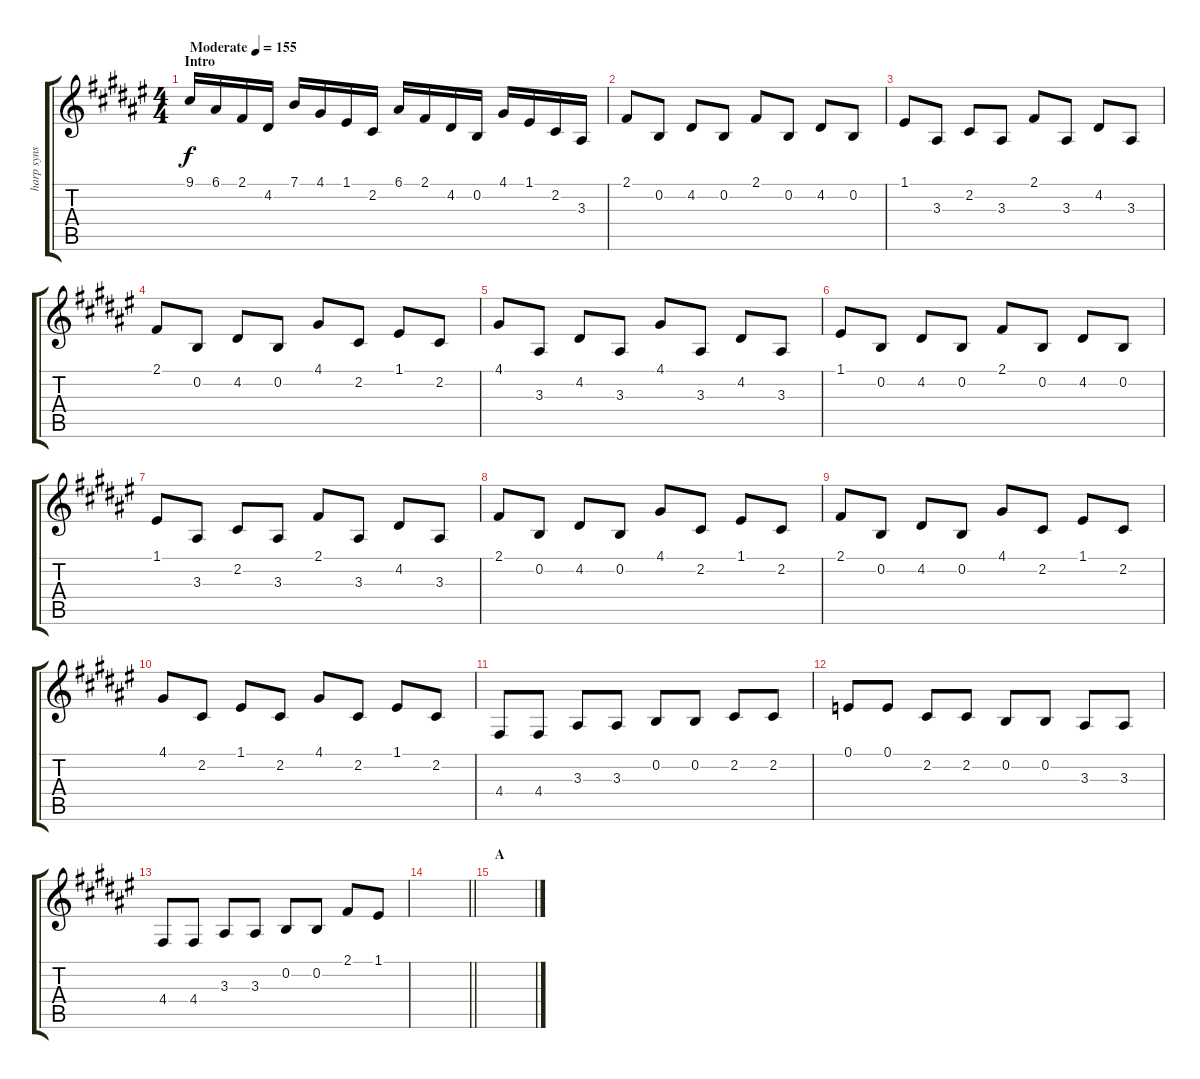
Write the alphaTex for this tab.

\track ("harp syns" "harp syns") {instrument honkytonkpiano}
\staff {score tabs}
\tuning (E4 B3 G3 D3 A2 E2) {hide}
\ts (4 4)
\section ("" "Intro")
\tempo (155 "Moderate")
\clef g2
\ks f#
9.1.16{dy f instrument honkytonkpiano} 6.1.16 2.1.16 4.2.16 7.1.16 4.1.16 1.1.16 2.2.16 6.1.16 2.1.16 4.2.16 0.2.16 4.1.16 1.1.16 2.2.16 3.3.16 |
2.1.8 0.2.8 4.2.8 0.2.8 2.1.8 0.2.8 4.2.8 0.2.8 |
1.1.8 3.3.8 2.2.8 3.3.8 2.1.8 3.3.8 4.2.8 3.3.8 |
2.1.8 0.2.8 4.2.8 0.2.8 4.1.8 2.2.8 1.1.8 2.2.8 |
4.1.8 3.3.8 4.2.8 3.3.8 4.1.8 3.3.8 4.2.8 3.3.8 |
1.1.8 0.2.8 4.2.8 0.2.8 2.1.8 0.2.8 4.2.8 0.2.8 |
1.1.8 3.3.8 2.2.8 3.3.8 2.1.8 3.3.8 4.2.8 3.3.8 |
2.1.8 0.2.8 4.2.8 0.2.8 4.1.8 2.2.8 1.1.8 2.2.8 |
2.1.8 0.2.8 4.2.8 0.2.8 4.1.8 2.2.8 1.1.8 2.2.8 |
4.1.8 2.2.8 1.1.8 2.2.8 4.1.8 2.2.8 1.1.8 2.2.8 |
4.4.8 4.4.8 3.3.8 3.3.8 0.2.8 0.2.8 2.2.8 2.2.8 |
0.1.8 0.1.8 2.2.8 2.2.8 0.2.8 0.2.8 3.3.8 3.3.8 |
4.4.8 4.4.8 3.3.8 3.3.8 0.2.8 0.2.8 2.1.8 1.1.8 |
\barLineRight lightlight
|
\section ("" "A")
